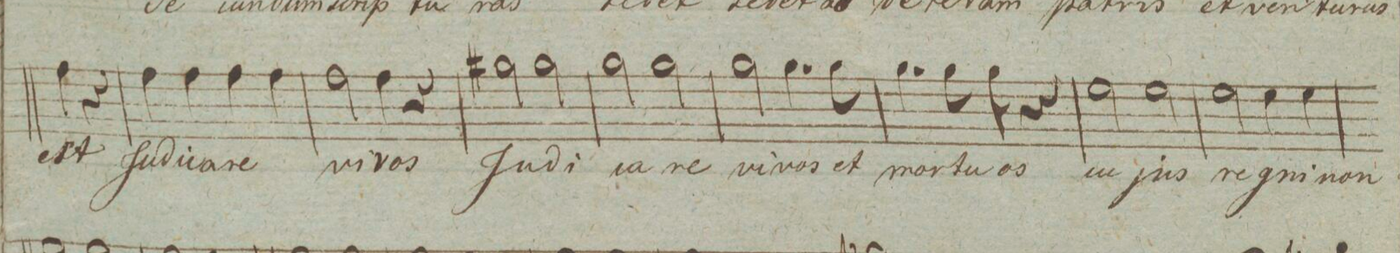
**kern	**text	**dynam
*I"Tenore.	*	*
*clefC4	*	*
*k[]	*	*
*met(c|)	*	*
*M4/4	*	*
4e\	est	.
4r	.	.
=141	=141	=141
4e\	Ju-	.
4e\	-di-	.
4e\	-ca-	.
4e\	-re	.
=142	=142	=142
2e\	vi-	.
4e\	-vos	.
4r	.	.
=143	=143	=143
2f#X\	Ju-	.
2f#\	-di-	.
=144	=144	=144
2f\	-ca-	.
2f\	-re	.
=145	=145	=145
2f\	vi-	.
4.f\	-vos	.
8f\	et	.
=146	=146	=146
4.f\	mor-	.
8f\	-tu-	.
4f\	-os	.
4r	.	.
=147	=147	=147
2d\	cu-	.
2d\	-jus	.
=148	=148	=148
2d\	re-	.
4d\	-gni	.
4d\	non	.
=149	=149	=149
*-	*-	*-
